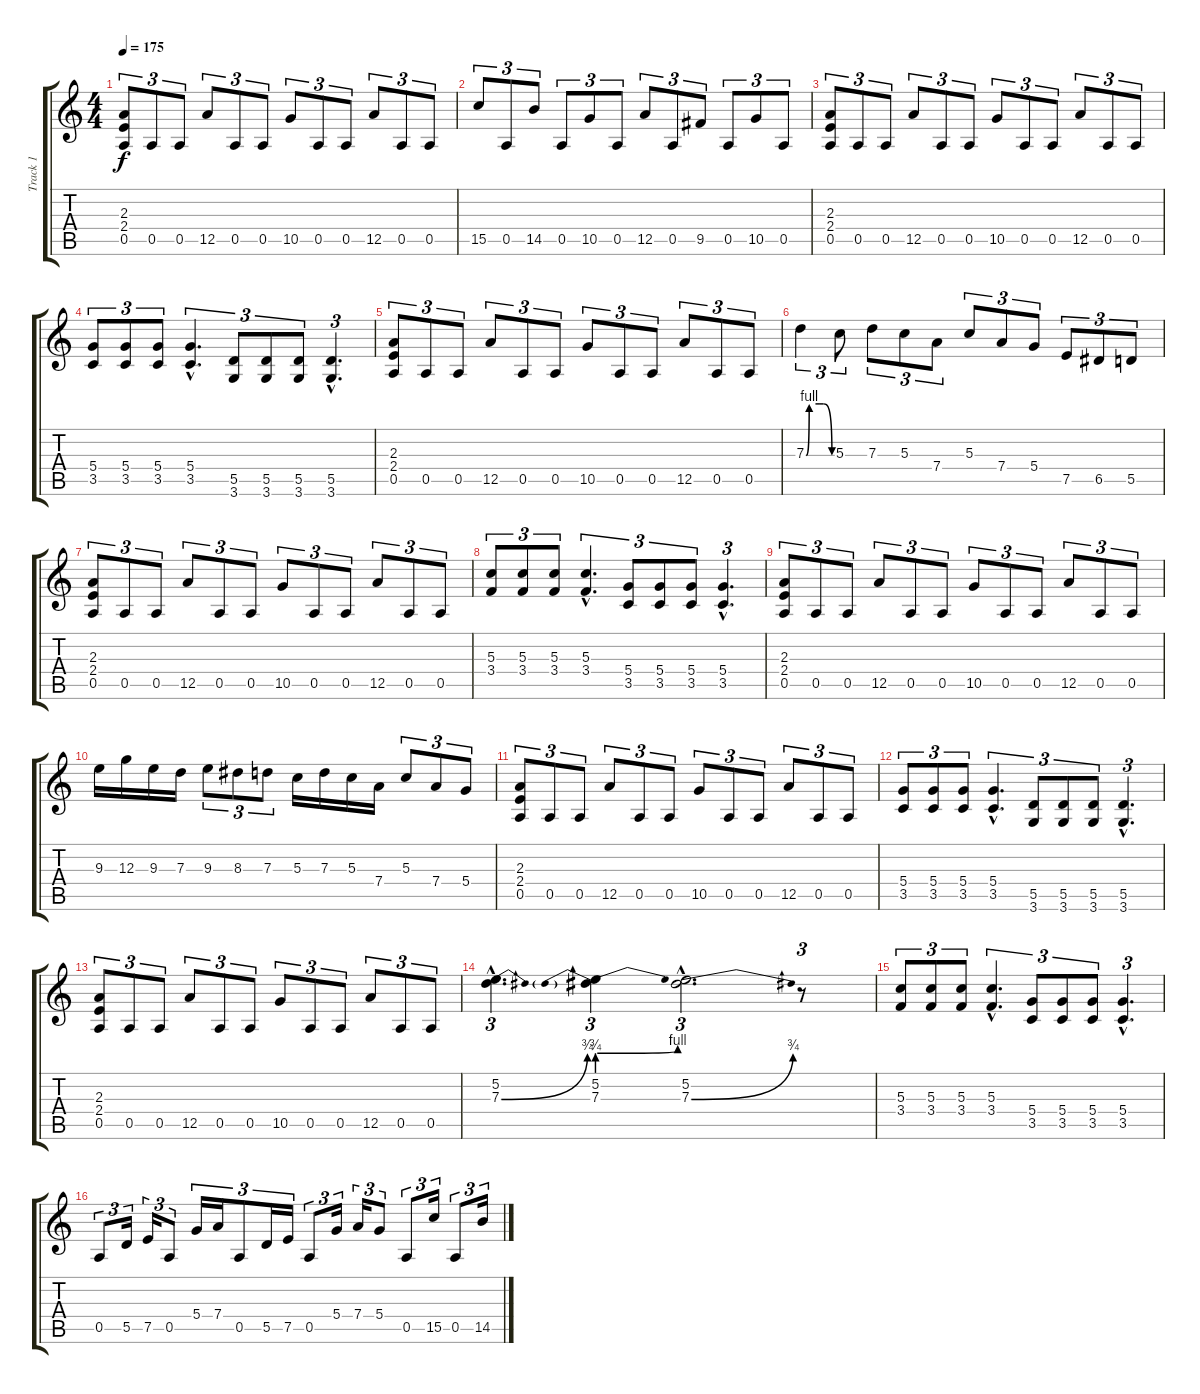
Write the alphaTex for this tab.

\track ("Track 1" "Track 1") {instrument overdrivenguitar}
\staff {score tabs}
\tuning (E4 B3 G3 D3 A2 E2) {hide}
\ts (4 4)
\tempo 175
\clef g2
\ks c
(2.3 2.4 0.5).8{tu (3 2) dy f instrument overdrivenguitar} 0.5.8{tu (3 2)} 0.5.8{tu (3 2)} 12.5.8{tu (3 2)} 0.5.8{tu (3 2)} 0.5.8{tu (3 2)} 10.5.8{tu (3 2)} 0.5.8{tu (3 2)} 0.5.8{tu (3 2)} 12.5.8{tu (3 2)} 0.5.8{tu (3 2)} 0.5.8{tu (3 2)} |
15.5.8{tu (3 2)} 0.5.8{tu (3 2)} 14.5.8{tu (3 2)} 0.5.8{tu (3 2)} 10.5.8{tu (3 2)} 0.5.8{tu (3 2)} 12.5.8{tu (3 2)} 0.5.8{tu (3 2)} 9.5.8{tu (3 2)} 0.5.8{tu (3 2)} 10.5.8{tu (3 2)} 0.5.8{tu (3 2)} |
(2.3 2.4 0.5).8{tu (3 2)} 0.5.8{tu (3 2)} 0.5.8{tu (3 2)} 12.5.8{tu (3 2)} 0.5.8{tu (3 2)} 0.5.8{tu (3 2)} 10.5.8{tu (3 2)} 0.5.8{tu (3 2)} 0.5.8{tu (3 2)} 12.5.8{tu (3 2)} 0.5.8{tu (3 2)} 0.5.8{tu (3 2)} |
(5.4 3.5).8{tu (3 2)} (5.4 3.5).8{tu (3 2)} (5.4 3.5).8{tu (3 2)} (5.4{hac} 3.5{hac}).4{d tu (3 2)} (5.5 3.6).8{tu (3 2)} (5.5 3.6).8{tu (3 2)} (5.5 3.6).8{tu (3 2)} (5.5{hac} 3.6{hac}).4{d tu (3 2)} |
(2.3 2.4 0.5).8{tu (3 2)} 0.5.8{tu (3 2)} 0.5.8{tu (3 2)} 12.5.8{tu (3 2)} 0.5.8{tu (3 2)} 0.5.8{tu (3 2)} 10.5.8{tu (3 2)} 0.5.8{tu (3 2)} 0.5.8{tu (3 2)} 12.5.8{tu (3 2)} 0.5.8{tu (3 2)} 0.5.8{tu (3 2)} |
7.3{be (custom 0 0 7 4 30 4 40 4 60 0)}.4{tu (3 2)} 5.3.8{tu (3 2)} 7.3.8{tu (3 2)} 5.3.8{tu (3 2)} 7.4.8{tu (3 2)} 5.3.8{tu (3 2)} 7.4.8{tu (3 2)} 5.4.8{tu (3 2)} 7.5.8{tu (3 2)} 6.5.8{tu (3 2)} 5.5.8{tu (3 2)} |
(2.3 2.4 0.5).8{tu (3 2)} 0.5.8{tu (3 2)} 0.5.8{tu (3 2)} 12.5.8{tu (3 2)} 0.5.8{tu (3 2)} 0.5.8{tu (3 2)} 10.5.8{tu (3 2)} 0.5.8{tu (3 2)} 0.5.8{tu (3 2)} 12.5.8{tu (3 2)} 0.5.8{tu (3 2)} 0.5.8{tu (3 2)} |
(5.3 3.4).8{tu (3 2)} (5.3 3.4).8{tu (3 2)} (5.3 3.4).8{tu (3 2)} (5.3{hac} 3.4{hac}).4{d tu (3 2)} (5.4 3.5).8{tu (3 2)} (5.4 3.5).8{tu (3 2)} (5.4 3.5).8{tu (3 2)} (5.4{hac} 3.5{hac}).4{d tu (3 2)} |
(2.3 2.4 0.5).8{tu (3 2)} 0.5.8{tu (3 2)} 0.5.8{tu (3 2)} 12.5.8{tu (3 2)} 0.5.8{tu (3 2)} 0.5.8{tu (3 2)} 10.5.8{tu (3 2)} 0.5.8{tu (3 2)} 0.5.8{tu (3 2)} 12.5.8{tu (3 2)} 0.5.8{tu (3 2)} 0.5.8{tu (3 2)} |
9.3.16 12.3.16 9.3.16 7.3.16 9.3.8{tu (3 2)} 8.3.8{tu (3 2)} 7.3.8{tu (3 2)} 5.3.16 7.3.16 5.3.16 7.4.16 5.3.8{tu (3 2)} 7.4.8{tu (3 2)} 5.4.8{tu (3 2)} |
(2.3 2.4 0.5).8{tu (3 2)} 0.5.8{tu (3 2)} 0.5.8{tu (3 2)} 12.5.8{tu (3 2)} 0.5.8{tu (3 2)} 0.5.8{tu (3 2)} 10.5.8{tu (3 2)} 0.5.8{tu (3 2)} 0.5.8{tu (3 2)} 12.5.8{tu (3 2)} 0.5.8{tu (3 2)} 0.5.8{tu (3 2)} |
(5.4 3.5).8{tu (3 2)} (5.4 3.5).8{tu (3 2)} (5.4 3.5).8{tu (3 2)} (5.4{hac} 3.5{hac}).4{d tu (3 2)} (5.5 3.6).8{tu (3 2)} (5.5 3.6).8{tu (3 2)} (5.5 3.6).8{tu (3 2)} (5.5{hac} 3.6{hac}).4{d tu (3 2)} |
(2.3 2.4 0.5).8{tu (3 2)} 0.5.8{tu (3 2)} 0.5.8{tu (3 2)} 12.5.8{tu (3 2)} 0.5.8{tu (3 2)} 0.5.8{tu (3 2)} 10.5.8{tu (3 2)} 0.5.8{tu (3 2)} 0.5.8{tu (3 2)} 12.5.8{tu (3 2)} 0.5.8{tu (3 2)} 0.5.8{tu (3 2)} |
(5.2{hac} 7.3{be (bend 0 0 60 3) hac}).4{d tu (3 2)} (5.2 7.3{be (prebendbend 0 3 60 4)}).4{tu (3 2)} (5.2{hac} 7.3{be (bend 0 0 60 3) hac}).2{d tu (3 2)} r.8{tu (3 2)} |
(5.3 3.4).8{tu (3 2)} (5.3 3.4).8{tu (3 2)} (5.3 3.4).8{tu (3 2)} (5.3{hac} 3.4{hac}).4{d tu (3 2)} (5.4 3.5).8{tu (3 2)} (5.4 3.5).8{tu (3 2)} (5.4 3.5).8{tu (3 2)} (5.4{hac} 3.5{hac}).4{d tu (3 2)} |
0.5.8{tu (3 2)} 5.5.16{tu (3 2)} 7.5.16{tu (3 2)} 0.5.8{tu (3 2)} 5.4.16{tu (3 2)} 7.4.16{tu (3 2)} 0.5.8{tu (3 2)} 5.5.16{tu (3 2)} 7.5.16{tu (3 2)} 0.5.8{tu (3 2)} 5.4.16{tu (3 2)} 7.4.16{tu (3 2)} 5.4.8{tu (3 2)} 0.5.8{tu (3 2)} 15.5.16{tu (3 2)} 0.5.8{tu (3 2)} 14.5.16{tu (3 2)}
